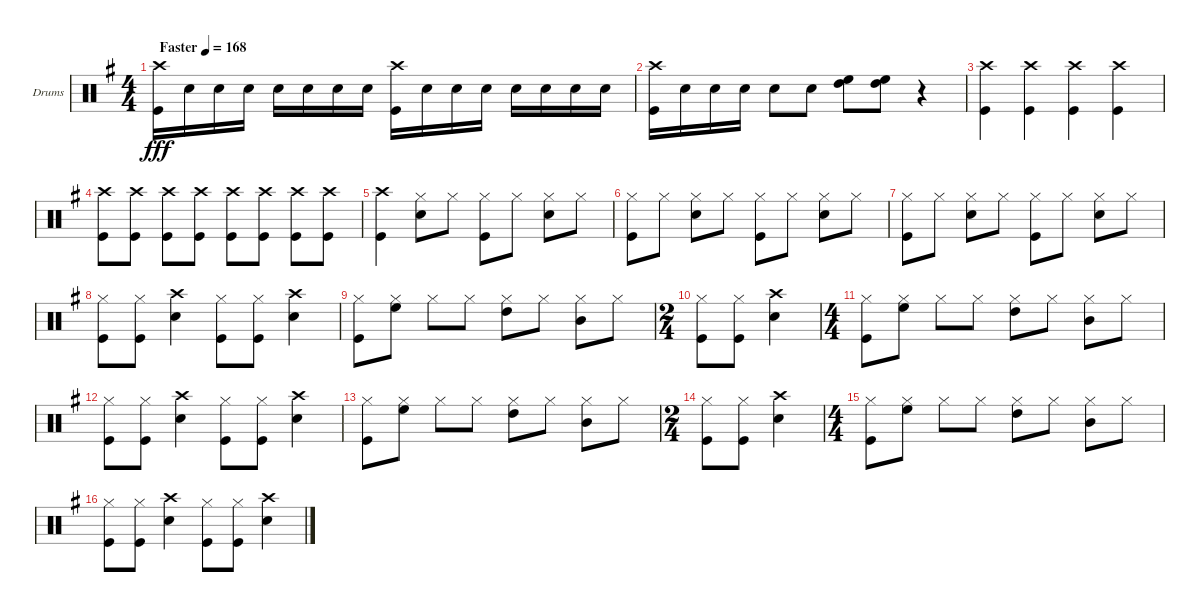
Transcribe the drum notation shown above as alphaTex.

\bracketExtendMode groupsimilarinstruments
\firstSystemTrackNameOrientation horizontal
\otherSystemsTrackNameOrientation horizontal
\track ("Drumkit" "Drums") {instrument percussion}
\staff {score}
\articulation defaults
\ts (4 4)
\tempo (168 "Faster")
\clef neutral
\scale
1.06557
\ks g
("Kick (hit)" "Crash high (hit)").16{dy fff} "Snare (hit) 2".16 "Snare (hit) 2".16 "Snare (hit) 2".16 "Snare (hit) 2".16 "Snare (hit) 2".16 "Snare (hit) 2".16 "Snare (hit) 2".16 ("Kick (hit)" "Crash high (hit)").16 "Snare (hit) 2".16 "Snare (hit) 2".16 "Snare (hit) 2".16 "Snare (hit) 2".16 "Snare (hit) 2".16 "Snare (hit) 2".16 "Snare (hit) 2".16 |
\scale
0.934426 ("Kick (hit)" "Crash high (hit)").16 "Snare (hit) 2".16 "Snare (hit) 2".16 "Snare (hit) 2".16 "Snare (hit) 2".8 "Snare (hit) 2".8 ("High Floor Tom (hit)" "High Tom (hit)").8 ("High Floor Tom (hit)" "High Tom (hit)").8 r.4 |
\scale
1.06557 ("Crash high (hit)" "Kick (hit)").4 ("Crash high (hit)" "Kick (hit)").4 ("Crash high (hit)" "Kick (hit)").4 ("Crash high (hit)" "Kick (hit)").4 |
\scale
0.934426 ("Kick (hit)" "Crash high (hit)").8 ("Kick (hit)" "Crash high (hit)").8 ("Kick (hit)" "Crash high (hit)").8 ("Kick (hit)" "Crash high (hit)").8 ("Kick (hit)" "Crash high (hit)").8 ("Kick (hit)" "Crash high (hit)").8 ("Kick (hit)" "Crash high (hit)").8 ("Kick (hit)" "Crash high (hit)").8 |
\scale
1.06557 ("Crash high (hit)" "Kick (hit)").4 ("Hi-Hat (closed)" "Snare (hit) 2").8 "Hi-Hat (closed)".8 ("Kick (hit)" "Hi-Hat (closed)").8 "Hi-Hat (closed)".8 ("Snare (hit) 2" "Hi-Hat (closed)").8 "Hi-Hat (closed)".8 |
\scale
0.934426 ("Kick (hit)" "Hi-Hat (closed)").8 "Hi-Hat (closed)".8 ("Snare (hit) 2" "Hi-Hat (closed)").8 "Hi-Hat (closed)".8 ("Kick (hit)" "Hi-Hat (closed)").8 "Hi-Hat (closed)".8 ("Snare (hit) 2" "Hi-Hat (closed)").8 "Hi-Hat (closed)".8 |
\scale
1.06557 ("Kick (hit)" "Hi-Hat (closed)").8 "Hi-Hat (closed)".8 ("Snare (hit) 2" "Hi-Hat (closed)").8 "Hi-Hat (closed)".8 ("Kick (hit)" "Hi-Hat (closed)").8 "Hi-Hat (closed)".8 ("Snare (hit) 2" "Hi-Hat (closed)").8 "Hi-Hat (closed)".8 |
\scale
0.934426 ("Kick (hit)" "Hi-Hat (closed)").8 ("Kick (hit)" "Hi-Hat (closed)").8 ("Snare (hit) 2" "Crash high (hit)").4 ("Hi-Hat (closed)" "Kick (hit)").8 ("Hi-Hat (closed)" "Kick (hit)").8 ("Crash high (hit)" "Snare (hit) 2").4 |
\scale
1.06557 ("Hi-Hat (closed)" "Kick (hit)").8 ("High Floor Tom (hit)" "Hi-Hat (closed)").8 "Hi-Hat (closed)".8 "Hi-Hat (closed)".8 ("High Tom (hit)" "Hi-Hat (closed)").8 "Hi-Hat (closed)".8 ("Mid Tom (hit)" "Hi-Hat (closed)").8 "Hi-Hat (closed)".8 |
\ts (2 4)
\scale
0.934426 ("Kick (hit)" "Hi-Hat (closed)").8 ("Kick (hit)" "Hi-Hat (closed)").8 ("Snare (hit) 2" "Crash high (hit)").4 |
\ts (4 4)
\scale
1.09584 ("Hi-Hat (closed)" "Kick (hit)").8 ("High Floor Tom (hit)" "Hi-Hat (closed)").8 "Hi-Hat (closed)".8 "Hi-Hat (closed)".8 ("High Tom (hit)" "Hi-Hat (closed)").8 "Hi-Hat (closed)".8 ("Mid Tom (hit)" "Hi-Hat (closed)").8 "Hi-Hat (closed)".8 |
\scale
0.904161 ("Hi-Hat (closed)" "Kick (hit)").8 ("Hi-Hat (closed)" "Kick (hit)").8 ("Snare (hit) 2" "Crash high (hit)").4 ("Kick (hit)" "Hi-Hat (closed)").8 ("Kick (hit)" "Hi-Hat (closed)").8 ("Crash high (hit)" "Snare (hit) 2").4 |
\scale
1.06557 ("Hi-Hat (closed)" "Kick (hit)").8 ("High Floor Tom (hit)" "Hi-Hat (closed)").8 "Hi-Hat (closed)".8 "Hi-Hat (closed)".8 ("High Tom (hit)" "Hi-Hat (closed)").8 "Hi-Hat (closed)".8 ("Mid Tom (hit)" "Hi-Hat (closed)").8 "Hi-Hat (closed)".8 |
\ts (2 4)
\scale
0.934426 ("Hi-Hat (closed)" "Kick (hit)").8 ("Hi-Hat (closed)" "Kick (hit)").8 ("Crash high (hit)" "Snare (hit) 2").4 |
\ts (4 4)
\scale
1.09584 ("Hi-Hat (closed)" "Kick (hit)").8 ("High Floor Tom (hit)" "Hi-Hat (closed)").8 "Hi-Hat (closed)".8 "Hi-Hat (closed)".8 ("High Tom (hit)" "Hi-Hat (closed)").8 "Hi-Hat (closed)".8 ("Mid Tom (hit)" "Hi-Hat (closed)").8 "Hi-Hat (closed)".8 |
\scale
0.904161 ("Hi-Hat (closed)" "Kick (hit)").8 ("Hi-Hat (closed)" "Kick (hit)").8 ("Snare (hit) 2" "Crash high (hit)").4 ("Kick (hit)" "Hi-Hat (closed)").8 ("Kick (hit)" "Hi-Hat (closed)").8 ("Crash high (hit)" "Snare (hit) 2").4
